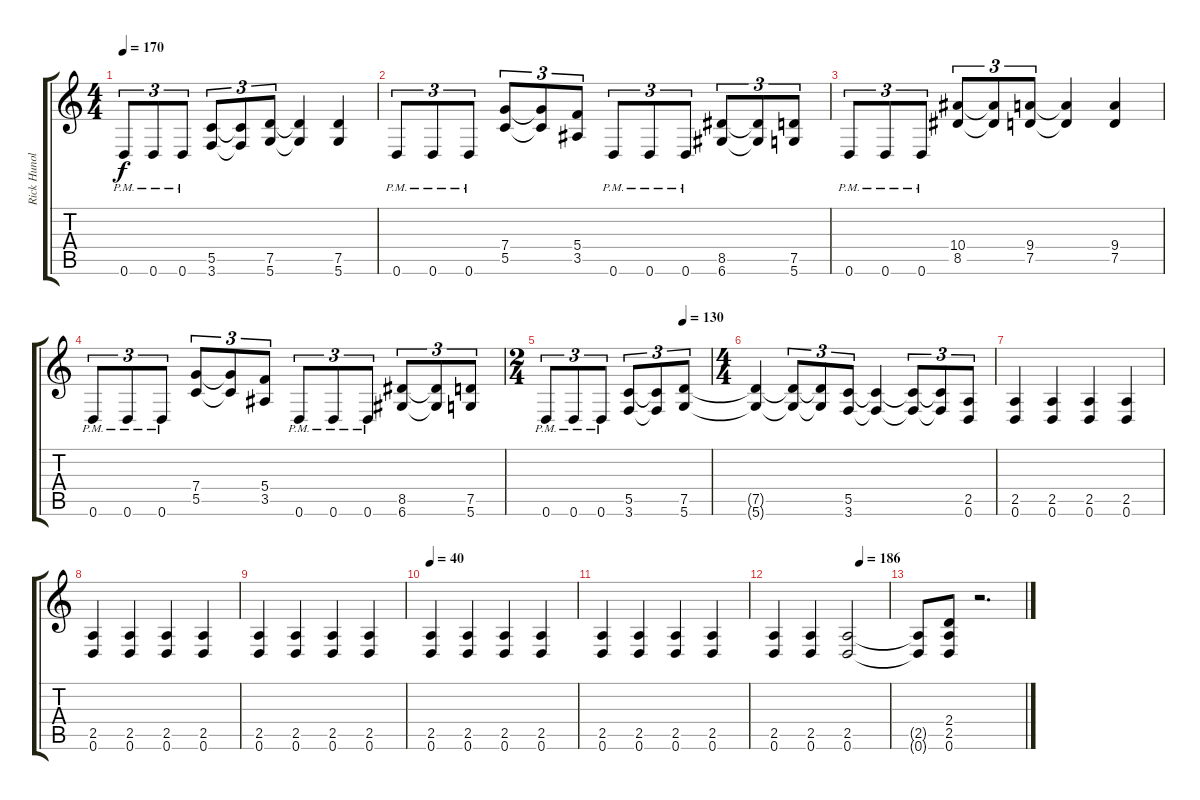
\track ("Rick Hunolt" "Rick Hunol") {instrument distortionguitar}
\staff {score tabs}
\tuning (D4 A3 F3 C3 G2 D2) {hide}
\ts (4 4)
\tempo 170
\clef g2
\ks c
0.6{pm}.8{tu (3 2) dy f} 0.6{pm}.8{tu (3 2)} 0.6{pm}.8{tu (3 2)} (5.5 3.6).8{tu (3 2)} (5.5{t} 3.6{t}).8{tu (3 2)} (7.5 5.6).8{tu (3 2)} (7.5{t} 5.6{t}).4 (7.5 5.6).4 |
0.6{pm}.8{tu (3 2)} 0.6{pm}.8{tu (3 2)} 0.6{pm}.8{tu (3 2)} (7.4 5.5).8{tu (3 2)} (7.4{t} 5.5{t}).8{tu (3 2)} (5.4 3.5).8{tu (3 2)} 0.6{pm}.8{tu (3 2)} 0.6{pm}.8{tu (3 2)} 0.6{pm}.8{tu (3 2)} (8.5 6.6).8{tu (3 2)} (8.5{t} 6.6{t}).8{tu (3 2)} (7.5 5.6).8{tu (3 2)} |
0.6{pm}.8{tu (3 2)} 0.6{pm}.8{tu (3 2)} 0.6{pm}.8{tu (3 2)} (10.4 8.5).8{tu (3 2)} (10.4{t} 8.5{t}).8{tu (3 2)} (9.4 7.5).8{tu (3 2)} (9.4{t} 7.5{t}).4 (9.4 7.5).4 |
0.6{pm}.8{tu (3 2)} 0.6{pm}.8{tu (3 2)} 0.6{pm}.8{tu (3 2)} (7.4 5.5).8{tu (3 2)} (7.4{t} 5.5{t}).8{tu (3 2)} (5.4 3.5).8{tu (3 2)} 0.6{pm}.8{tu (3 2)} 0.6{pm}.8{tu (3 2)} 0.6{pm}.8{tu (3 2)} (8.5 6.6).8{tu (3 2)} (8.5{t} 6.6{t}).8{tu (3 2)} (7.5 5.6).8{tu (3 2)} |
\ts (2 4)
\tempo (130 0.8333333333333334)
0.6{pm}.8{tu (3 2)} 0.6{pm}.8{tu (3 2)} 0.6{pm}.8{tu (3 2)} (5.5 3.6).8{tu (3 2)} (5.5{t} 3.6{t}).8{tu (3 2)} (7.5 5.6).8{tu (3 2)} |
\ts (4 4)
(7.5{t} 5.6{t}).4 (7.5{t} 5.6{t}).8{tu (3 2)} (7.5{t} 5.6{t}).8{tu (3 2)} (5.5 3.6).8{tu (3 2)} (5.5{t} 3.6{t}).4 (5.5{t} 3.6{t}).8{tu (3 2)} (5.5{t} 3.6{t}).8{tu (3 2)} (2.5 0.6).8{tu (3 2)} |
(2.5 0.6).4{volume 12} (2.5 0.6).4 (2.5 0.6).4 (2.5 0.6).4 |
(2.5 0.6).4 (2.5 0.6).4 (2.5 0.6).4 (2.5 0.6).4 |
(2.5 0.6).4 (2.5 0.6).4 (2.5 0.6).4 (2.5 0.6).4 |
\tempo 40
(2.5 0.6).4 (2.5 0.6).4 (2.5 0.6).4 (2.5 0.6).4 |
(2.5 0.6).4 (2.5 0.6).4 (2.5 0.6).4 (2.5 0.6).4 |
\tempo (186 0.75)
(2.5 0.6).4 (2.5 0.6).4 (2.5 0.6).2 |
(2.5{t} 0.6{t}).8 (2.4 2.5 0.6).8 r.2{d}
